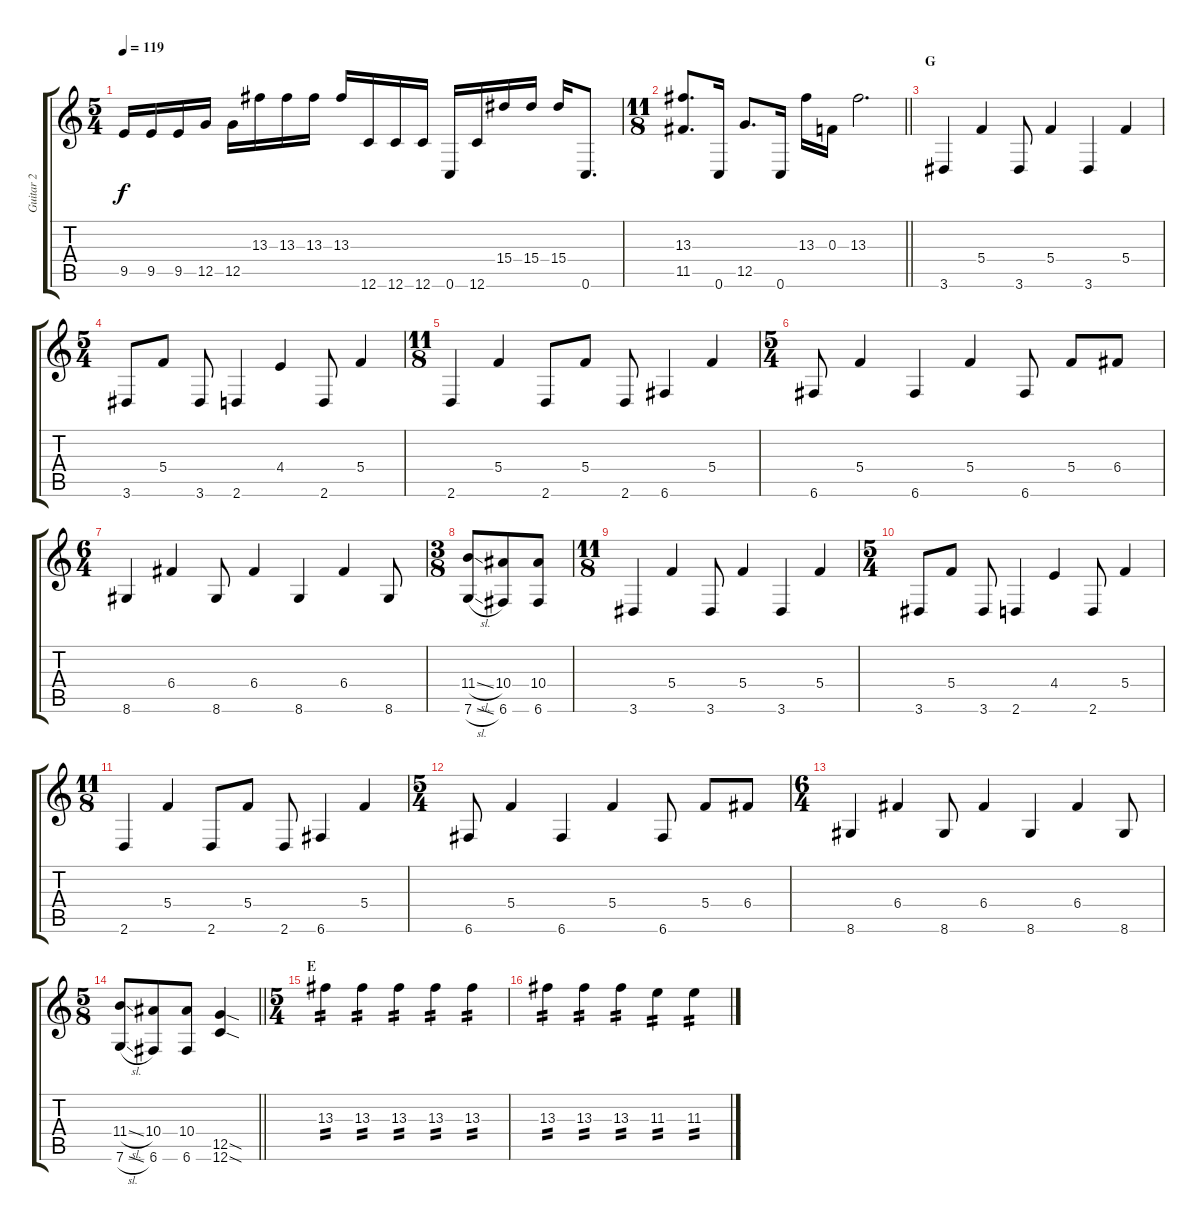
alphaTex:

\track ("Guitar 2" "Guitar 2") {instrument distortionguitar}
\staff {score tabs}
\tuning (D4 A3 F3 C3 G2 C2) {hide}
\ts (5 4)
\tempo 119
\clef g2
\ks c
9.5.16{dy f} 9.5.16 9.5.16 12.5.16 12.5.16 13.3.16 13.3.16 13.3.16 13.3.16 12.6.16 12.6.16 12.6.16 0.6.16 12.6.16 15.4.16 15.4.16 15.4.16 0.6.8{d} |
\ts (11 8)
\barLineRight lightlight
(13.3 11.5).8{d} 0.6.16 12.5.8{d} 0.6.16 13.3.16 0.3.16 13.3.2{d} |
\section ("" "G")
3.6.4 5.4.4 3.6.8 5.4.4 3.6.4 5.4.4 |
\ts (5 4)
3.6.8 5.4.8 3.6.8 2.6.4 4.4.4 2.6.8 5.4.4 |
\ts (11 8)
2.6.4 5.4.4 2.6.8 5.4.8 2.6.8 6.6.4 5.4.4 |
\ts (5 4)
6.6.8 5.4.4 6.6.4 5.4.4 6.6.8 5.4.8 6.4.8 |
\ts (6 4)
8.6.4 6.4.4 8.6.8 6.4.4 8.6.4 6.4.4 8.6.8 |
\ts (3 8)
(11.4{sl} 7.6{sl}).8 (10.4 6.6).8 (10.4 6.6).8 |
\ts (11 8)
3.6.4 5.4.4 3.6.8 5.4.4 3.6.4 5.4.4 |
\ts (5 4)
3.6.8 5.4.8 3.6.8 2.6.4 4.4.4 2.6.8 5.4.4 |
\ts (11 8)
2.6.4 5.4.4 2.6.8 5.4.8 2.6.8 6.6.4 5.4.4 |
\ts (5 4)
6.6.8 5.4.4 6.6.4 5.4.4 6.6.8 5.4.8 6.4.8 |
\ts (6 4)
8.6.4 6.4.4 8.6.8 6.4.4 8.6.4 6.4.4 8.6.8 |
\ts (5 8)
\barLineRight lightlight
(11.4{sl} 7.6{sl}).8 (10.4 6.6).8 (10.4 6.6).8 (12.5{sod} 12.6{sod}).4 |
\ts (5 4)
\section ("" "E")
13.3.4{tp 2} 13.3.4{tp 2} 13.3.4{tp 2} 13.3.4{tp 2} 13.3.4{tp 2} |
13.3.4{tp 2} 13.3.4{tp 2} 13.3.4{tp 2} 11.3.4{tp 2} 11.3.4{tp 2}
